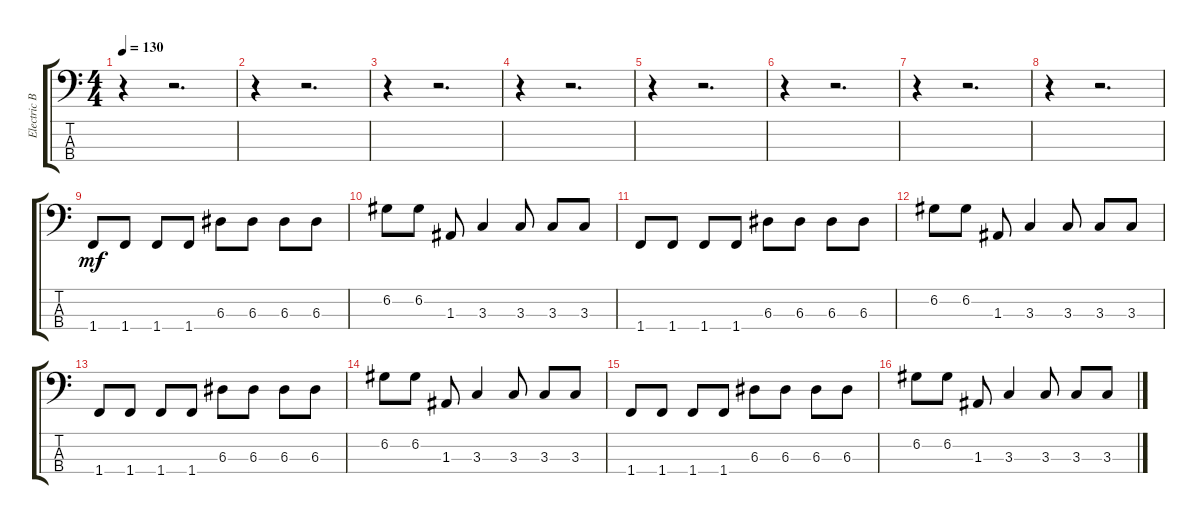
\track ("Electric Bass" "Electric B") {instrument electricbasspick}
\staff {score tabs}
\tuning (G2 D2 A1 E1) {hide}
\ts (4 4)
\tempo 130
\clef f4
\ks c
r.4{dy mf instrument electricbasspick} r.2{d} |
r.4 r.2{d} |
r.4 r.2{d} |
r.4 r.2{d} |
r.4 r.2{d} |
r.4 r.2{d} |
r.4 r.2{d} |
r.4 r.2{d} |
1.4.8 1.4.8 1.4.8 1.4.8 6.3.8 6.3.8 6.3.8 6.3.8 |
6.2.8 6.2.8 1.3.8 3.3.4 3.3.8 3.3.8 3.3.8 |
1.4.8 1.4.8 1.4.8 1.4.8 6.3.8 6.3.8 6.3.8 6.3.8 |
6.2.8 6.2.8 1.3.8 3.3.4 3.3.8 3.3.8 3.3.8 |
1.4.8 1.4.8 1.4.8 1.4.8 6.3.8 6.3.8 6.3.8 6.3.8 |
6.2.8 6.2.8 1.3.8 3.3.4 3.3.8 3.3.8 3.3.8 |
1.4.8 1.4.8 1.4.8 1.4.8 6.3.8 6.3.8 6.3.8 6.3.8 |
6.2.8 6.2.8 1.3.8 3.3.4 3.3.8 3.3.8 3.3.8
